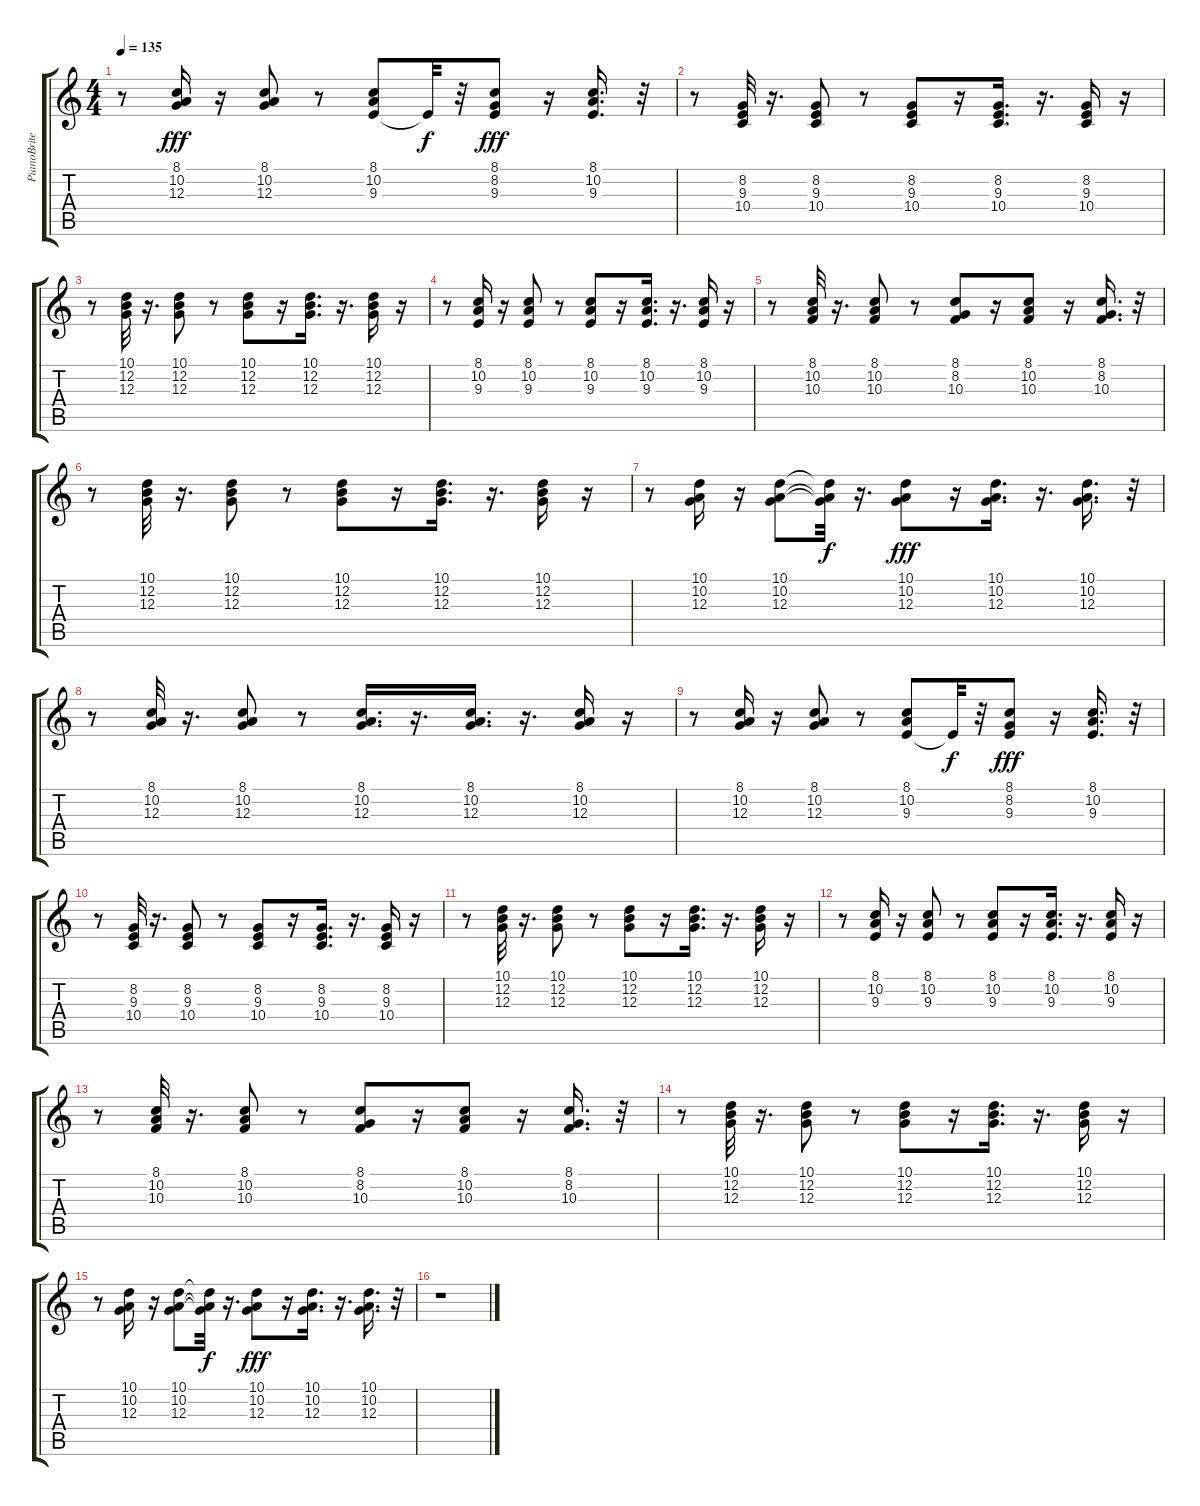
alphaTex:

\track ("PianoBrite" "PianoBrite") {instrument brightacousticpiano}
\staff {score tabs}
\tuning (E4 B3 G3 D3 A2 E2) {hide}
\ts (4 4)
\tempo 135
\clef g2
\ks c
r.8{dy fff} (8.1 10.2 12.3).16 r.16 (8.1 10.2 12.3).8 r.8 (8.1 10.2 9.3).8 9.3{t}.32{dy f} r.32 (8.1 8.2 9.3).8{dy fff} r.16 (8.1 10.2 9.3).16{d} r.32 |
r.8 (8.2 9.3 10.4).32 r.16{d} (8.2 9.3 10.4).8 r.8 (8.2 9.3 10.4).8 r.16 (8.2 9.3 10.4).16{d} r.16{d} (8.2 9.3 10.4).16 r.16 |
r.8 (10.1 12.2 12.3).32 r.16{d} (10.1 12.2 12.3).8 r.8 (10.1 12.2 12.3).8 r.16 (10.1 12.2 12.3).16{d} r.16{d} (10.1 12.2 12.3).16 r.16 |
r.8 (8.1 10.2 9.3).16 r.16 (8.1 10.2 9.3).8 r.8 (8.1 10.2 9.3).8 r.16 (8.1 10.2 9.3).16{d} r.16{d} (8.1 10.2 9.3).16 r.16 |
r.8 (8.1 10.2 10.3).32 r.16{d} (8.1 10.2 10.3).8 r.8 (8.1 8.2 10.3).8 r.16 (8.1 10.2 10.3).8 r.16 (8.1 8.2 10.3).16{d} r.32 |
r.8 (10.1 12.2 12.3).32 r.16{d} (10.1 12.2 12.3).8 r.8 (10.1 12.2 12.3).8 r.16 (10.1 12.2 12.3).16{d} r.16{d} (10.1 12.2 12.3).16 r.16 |
r.8 (10.1 10.2 12.3).16 r.16 (10.1 10.2 12.3).8 (10.1{t} 10.2{t} 12.3{t}).32{dy f} r.16{d} (10.1 10.2 12.3).8{dy fff} r.16 (10.1 10.2 12.3).16{d} r.16{d} (10.1 10.2 12.3).16{d} r.32 |
r.8 (8.1 10.2 12.3).32 r.16{d} (8.1 10.2 12.3).8 r.8 (8.1 10.2 12.3).16{d} r.16{d} (8.1 10.2 12.3).16{d} r.16{d} (8.1 10.2 12.3).16 r.16 |
r.8 (8.1 10.2 12.3).16 r.16 (8.1 10.2 12.3).8 r.8 (8.1 10.2 9.3).8 9.3{t}.32{dy f} r.32 (8.1 8.2 9.3).8{dy fff} r.16 (8.1 10.2 9.3).16{d} r.32 |
r.8 (8.2 9.3 10.4).32 r.16{d} (8.2 9.3 10.4).8 r.8 (8.2 9.3 10.4).8 r.16 (8.2 9.3 10.4).16{d} r.16{d} (8.2 9.3 10.4).16 r.16 |
r.8 (10.1 12.2 12.3).32 r.16{d} (10.1 12.2 12.3).8 r.8 (10.1 12.2 12.3).8 r.16 (10.1 12.2 12.3).16{d} r.16{d} (10.1 12.2 12.3).16 r.16 |
r.8 (8.1 10.2 9.3).16 r.16 (8.1 10.2 9.3).8 r.8 (8.1 10.2 9.3).8 r.16 (8.1 10.2 9.3).16{d} r.16{d} (8.1 10.2 9.3).16 r.16 |
r.8 (8.1 10.2 10.3).32 r.16{d} (8.1 10.2 10.3).8 r.8 (8.1 8.2 10.3).8 r.16 (8.1 10.2 10.3).8 r.16 (8.1 8.2 10.3).16{d} r.32 |
r.8 (10.1 12.2 12.3).32 r.16{d} (10.1 12.2 12.3).8 r.8 (10.1 12.2 12.3).8 r.16 (10.1 12.2 12.3).16{d} r.16{d} (10.1 12.2 12.3).16 r.16 |
r.8 (10.1 10.2 12.3).16 r.16 (10.1 10.2 12.3).8 (10.1{t} 10.2{t} 12.3{t}).32{dy f} r.16{d} (10.1 10.2 12.3).8{dy fff} r.16 (10.1 10.2 12.3).16{d} r.16{d} (10.1 10.2 12.3).16{d} r.32 |
r.1
